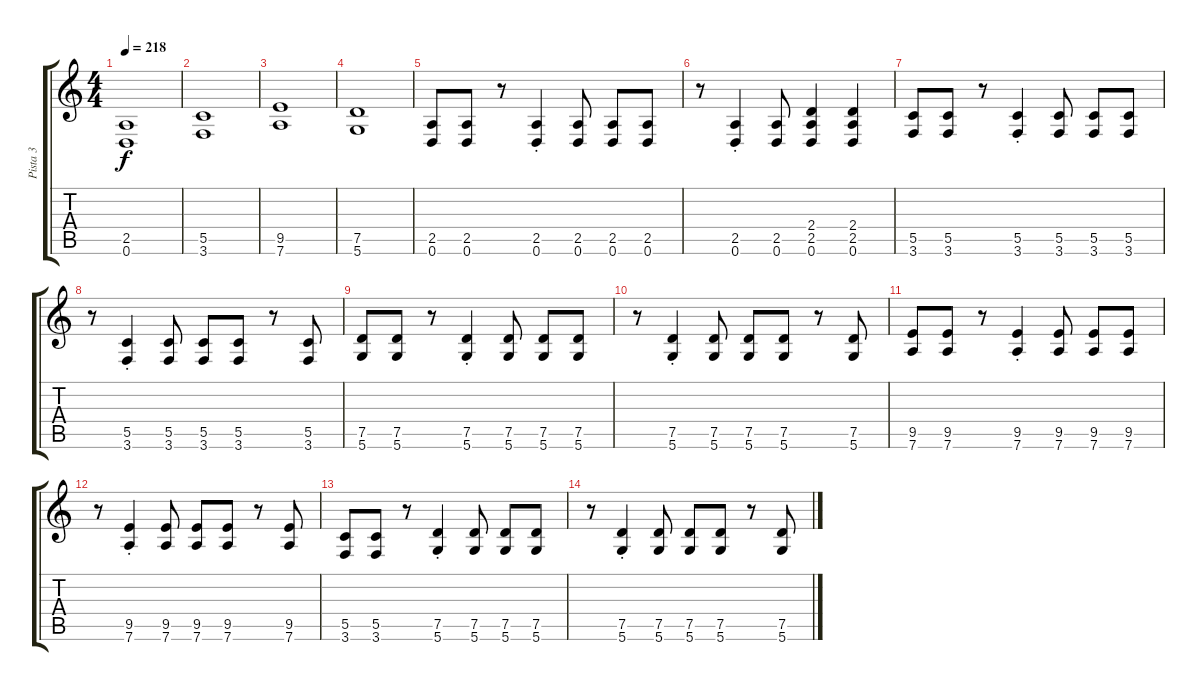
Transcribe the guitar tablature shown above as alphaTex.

\track ("Pista 3" "Pista 3") {instrument distortionguitar}
\staff {score tabs}
\tuning (D4 A3 F3 C3 G2 D2) {hide}
\ts (4 4)
\tempo 218
\clef g2
\ks c
(2.5 0.6).1{dy f} |
(5.5 3.6).1 |
(9.5 7.6).1 |
(7.5 5.6).1 |
(2.5 0.6).8 (2.5 0.6).8 r.8 (2.5{st} 0.6{st}).4 (2.5 0.6).8 (2.5 0.6).8 (2.5 0.6).8 |
r.8 (2.5{st} 0.6{st}).4 (2.5 0.6).8 (2.4 2.5 0.6).4 (2.4 2.5 0.6).4 |
(5.5 3.6).8 (5.5 3.6).8 r.8 (5.5{st} 3.6{st}).4 (5.5 3.6).8 (5.5 3.6).8 (5.5 3.6).8 |
r.8 (5.5{st} 3.6{st}).4 (5.5 3.6).8 (5.5 3.6).8 (5.5 3.6).8 r.8 (5.5 3.6).8 |
(7.5 5.6).8 (7.5 5.6).8 r.8 (7.5{st} 5.6{st}).4 (7.5 5.6).8 (7.5 5.6).8 (7.5 5.6).8 |
r.8 (7.5{st} 5.6{st}).4 (7.5 5.6).8 (7.5 5.6).8 (7.5 5.6).8 r.8 (7.5 5.6).8 |
(9.5 7.6).8 (9.5 7.6).8 r.8 (9.5{st} 7.6{st}).4 (9.5 7.6).8 (9.5 7.6).8 (9.5 7.6).8 |
r.8 (9.5{st} 7.6{st}).4 (9.5 7.6).8 (9.5 7.6).8 (9.5 7.6).8 r.8 (9.5 7.6).8 |
(5.5 3.6).8 (5.5 3.6).8 r.8 (7.5{st} 5.6{st}).4 (7.5 5.6).8 (7.5 5.6).8 (7.5 5.6).8 |
r.8 (7.5{st} 5.6{st}).4 (7.5 5.6).8 (7.5 5.6).8 (7.5 5.6).8 r.8 (7.5 5.6).8
